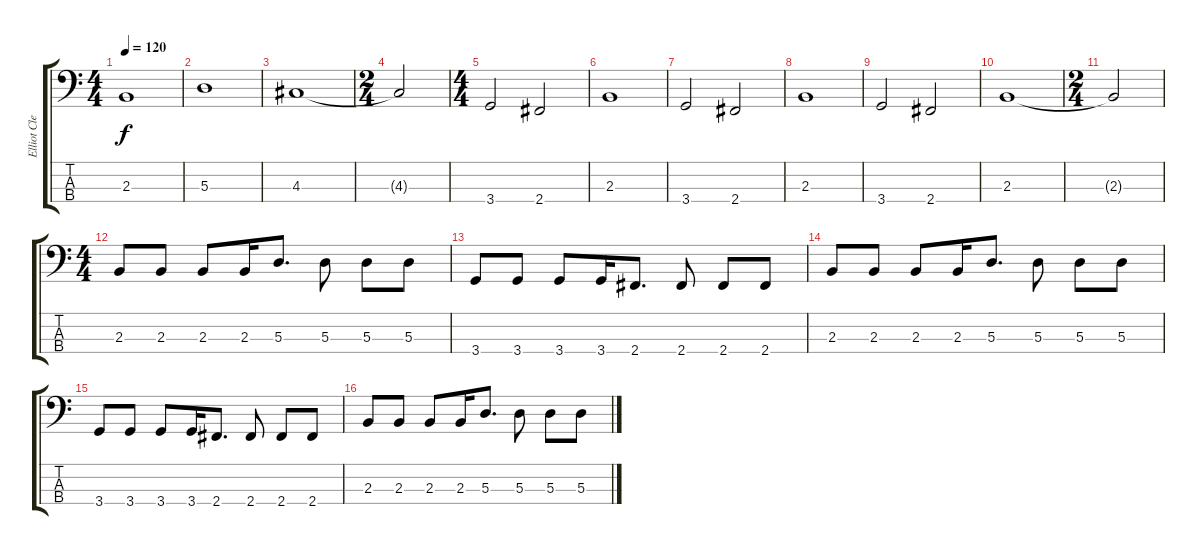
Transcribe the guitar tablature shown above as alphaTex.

\track ("Elliot Clean" "Elliot Cle") {instrument electricbasspick}
\staff {score tabs}
\tuning (G2 D2 A1 E1) {hide}
\ts (4 4)
\tempo 120
\clef f4
\ks c
2.3.1{dy f} |
5.3.1 |
4.3.1 |
\ts (2 4)
4.3{t}.2 |
\ts (4 4)
3.4.2 2.4.2 |
2.3.1 |
3.4.2 2.4.2 |
2.3.1 |
3.4.2 2.4.2 |
2.3.1 |
\ts (2 4)
2.3{t}.2 |
\ts (4 4)
2.3.8 2.3.8 2.3.8 2.3.16 5.3.8{d} 5.3.8 5.3.8 5.3.8 |
3.4.8 3.4.8 3.4.8 3.4.16 2.4.8{d} 2.4.8 2.4.8 2.4.8 |
2.3.8 2.3.8 2.3.8 2.3.16 5.3.8{d} 5.3.8 5.3.8 5.3.8 |
3.4.8 3.4.8 3.4.8 3.4.16 2.4.8{d} 2.4.8 2.4.8 2.4.8 |
2.3.8 2.3.8 2.3.8 2.3.16 5.3.8{d} 5.3.8 5.3.8 5.3.8
